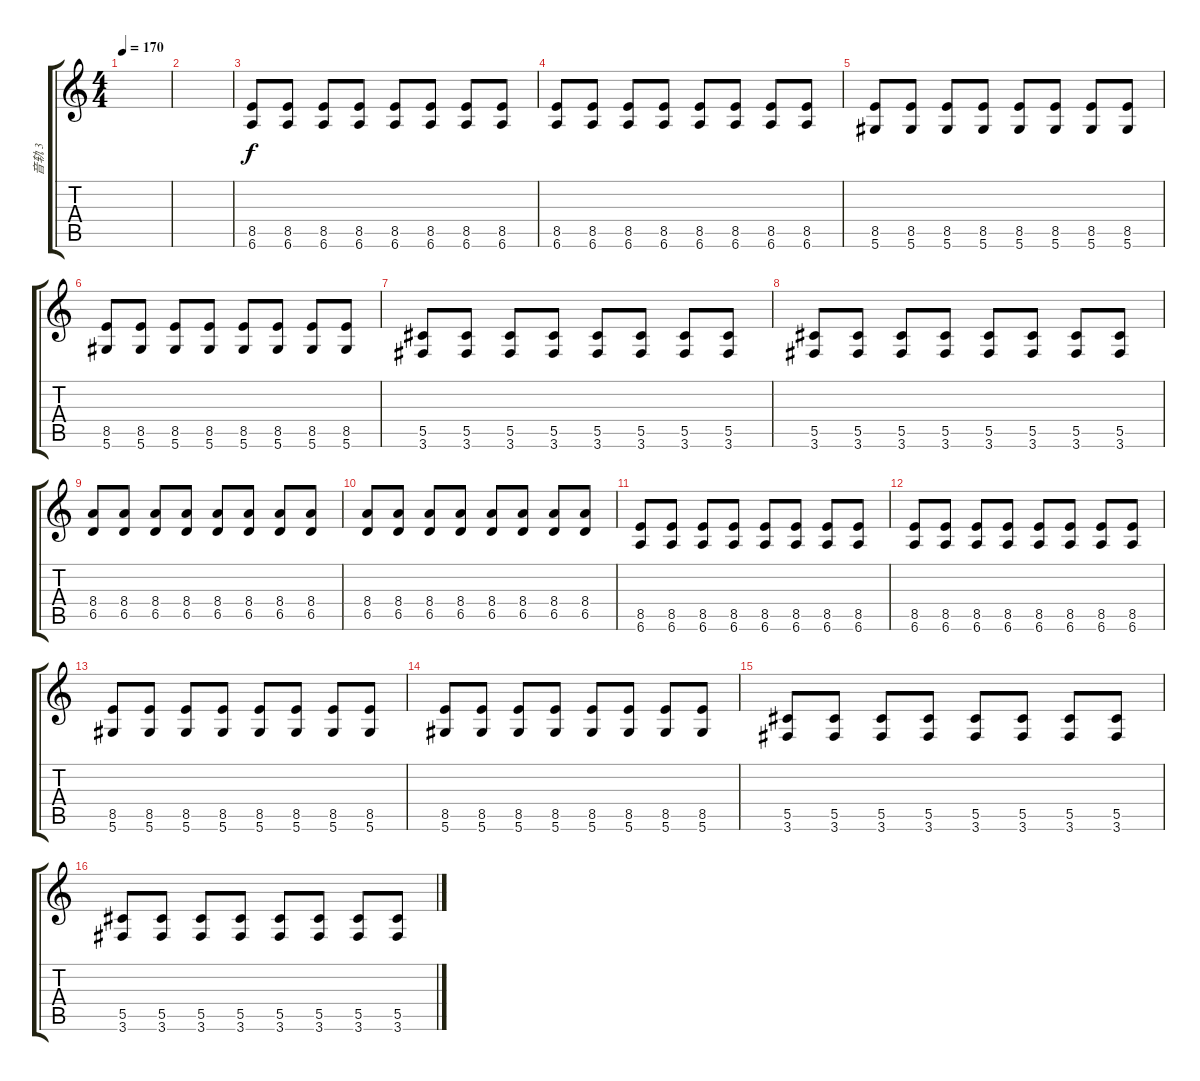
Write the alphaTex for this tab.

\track ("音轨 3" "音轨 3") {instrument overdrivenguitar}
\staff {score tabs}
\tuning (Eb4 Bb3 Gb3 Db3 Ab2 Eb2) {hide}
\ts (4 4)
\tempo 170
\clef g2
\ks c
|
|
(8.5 6.6).8 (8.5 6.6).8 (8.5 6.6).8 (8.5 6.6).8 (8.5 6.6).8 (8.5 6.6).8 (8.5 6.6).8 (8.5 6.6).8 |
(8.5 6.6).8 (8.5 6.6).8 (8.5 6.6).8 (8.5 6.6).8 (8.5 6.6).8 (8.5 6.6).8 (8.5 6.6).8 (8.5 6.6).8 |
(8.5 5.6).8 (8.5 5.6).8 (8.5 5.6).8 (8.5 5.6).8 (8.5 5.6).8 (8.5 5.6).8 (8.5 5.6).8 (8.5 5.6).8 |
(8.5 5.6).8 (8.5 5.6).8 (8.5 5.6).8 (8.5 5.6).8 (8.5 5.6).8 (8.5 5.6).8 (8.5 5.6).8 (8.5 5.6).8 |
(5.5 3.6).8 (5.5 3.6).8 (5.5 3.6).8 (5.5 3.6).8 (5.5 3.6).8 (5.5 3.6).8 (5.5 3.6).8 (5.5 3.6).8 |
(5.5 3.6).8 (5.5 3.6).8 (5.5 3.6).8 (5.5 3.6).8 (5.5 3.6).8 (5.5 3.6).8 (5.5 3.6).8 (5.5 3.6).8 |
(8.4 6.5).8 (8.4 6.5).8 (8.4 6.5).8 (8.4 6.5).8 (8.4 6.5).8 (8.4 6.5).8 (8.4 6.5).8 (8.4 6.5).8 |
(8.4 6.5).8 (8.4 6.5).8 (8.4 6.5).8 (8.4 6.5).8 (8.4 6.5).8 (8.4 6.5).8 (8.4 6.5).8 (8.4 6.5).8 |
(8.5 6.6).8 (8.5 6.6).8 (8.5 6.6).8 (8.5 6.6).8 (8.5 6.6).8 (8.5 6.6).8 (8.5 6.6).8 (8.5 6.6).8 |
(8.5 6.6).8 (8.5 6.6).8 (8.5 6.6).8 (8.5 6.6).8 (8.5 6.6).8 (8.5 6.6).8 (8.5 6.6).8 (8.5 6.6).8 |
(8.5 5.6).8 (8.5 5.6).8 (8.5 5.6).8 (8.5 5.6).8 (8.5 5.6).8 (8.5 5.6).8 (8.5 5.6).8 (8.5 5.6).8 |
(8.5 5.6).8 (8.5 5.6).8 (8.5 5.6).8 (8.5 5.6).8 (8.5 5.6).8 (8.5 5.6).8 (8.5 5.6).8 (8.5 5.6).8 |
(5.5 3.6).8 (5.5 3.6).8 (5.5 3.6).8 (5.5 3.6).8 (5.5 3.6).8 (5.5 3.6).8 (5.5 3.6).8 (5.5 3.6).8 |
(5.5 3.6).8 (5.5 3.6).8 (5.5 3.6).8 (5.5 3.6).8 (5.5 3.6).8 (5.5 3.6).8 (5.5 3.6).8 (5.5 3.6).8
